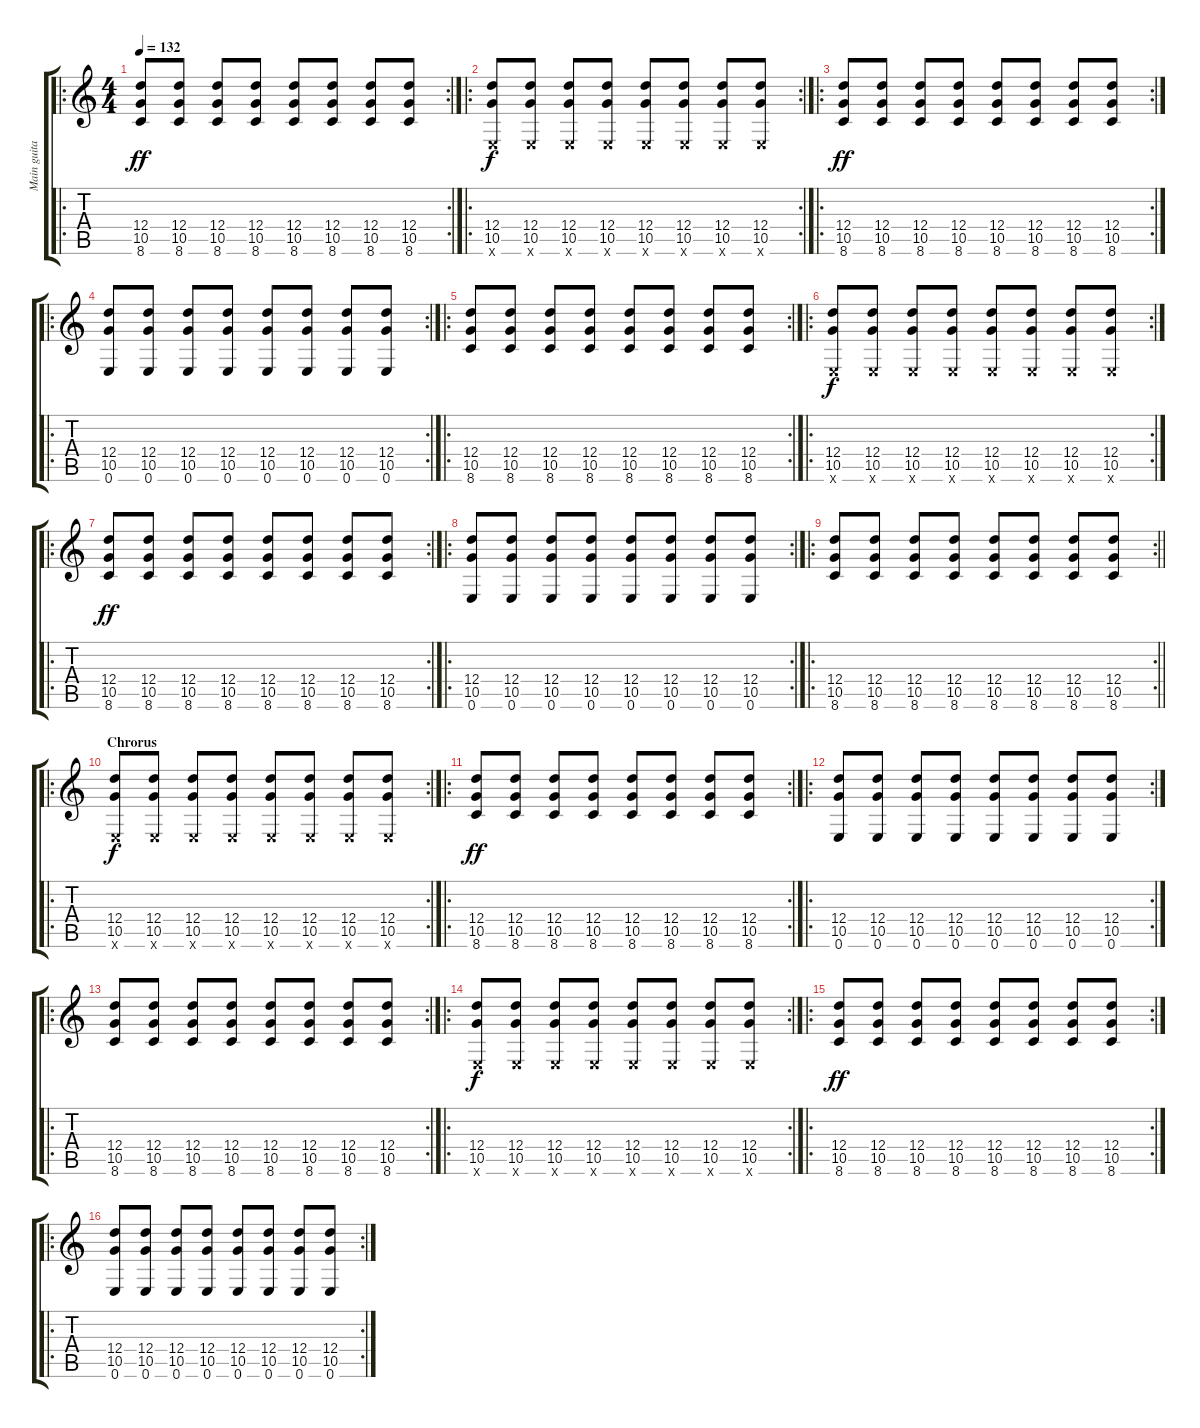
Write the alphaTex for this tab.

\track ("Main guitar" "Main guita") {instrument overdrivenguitar}
\staff {score tabs}
\tuning (E4 B3 G3 D3 A2 E2) {hide}
\ro
\rc 2
\ts (4 4)
\tempo 132
\clef g2
\ks c
(12.4 10.5 8.6).8{dy ff} (12.4 10.5 8.6).8 (12.4 10.5 8.6).8 (12.4 10.5 8.6).8 (12.4 10.5 8.6).8 (12.4 10.5 8.6).8 (12.4 10.5 8.6).8 (12.4 10.5 8.6).8 |
\ro
\rc 2
(12.4 10.5 0.6{x}).8{dy f volume 13 balance 8 instrument electricguitarjazz} (12.4 10.5 0.6{x}).8 (12.4 10.5 0.6{x}).8 (12.4 10.5 0.6{x}).8 (12.4 10.5 0.6{x}).8 (12.4 10.5 0.6{x}).8 (12.4 10.5 0.6{x}).8 (12.4 10.5 0.6{x}).8 |
\ro
\rc 2
(12.4 10.5 8.6).8{dy ff} (12.4 10.5 8.6).8 (12.4 10.5 8.6).8 (12.4 10.5 8.6).8 (12.4 10.5 8.6).8 (12.4 10.5 8.6).8 (12.4 10.5 8.6).8 (12.4 10.5 8.6).8 |
\ro
\rc 2
(12.4 10.5 0.6).8 (12.4 10.5 0.6).8 (12.4 10.5 0.6).8 (12.4 10.5 0.6).8 (12.4 10.5 0.6).8 (12.4 10.5 0.6).8 (12.4 10.5 0.6).8 (12.4 10.5 0.6).8 |
\ro
\rc 2
(12.4 10.5 8.6).8 (12.4 10.5 8.6).8 (12.4 10.5 8.6).8 (12.4 10.5 8.6).8 (12.4 10.5 8.6).8 (12.4 10.5 8.6).8 (12.4 10.5 8.6).8 (12.4 10.5 8.6).8 |
\ro
\rc 2
(12.4 10.5 0.6{x}).8{dy f volume 13 balance 8 instrument electricguitarjazz} (12.4 10.5 0.6{x}).8 (12.4 10.5 0.6{x}).8 (12.4 10.5 0.6{x}).8 (12.4 10.5 0.6{x}).8 (12.4 10.5 0.6{x}).8 (12.4 10.5 0.6{x}).8 (12.4 10.5 0.6{x}).8 |
\ro
\rc 2
(12.4 10.5 8.6).8{dy ff} (12.4 10.5 8.6).8 (12.4 10.5 8.6).8 (12.4 10.5 8.6).8 (12.4 10.5 8.6).8 (12.4 10.5 8.6).8 (12.4 10.5 8.6).8 (12.4 10.5 8.6).8 |
\ro
\rc 2
(12.4 10.5 0.6).8 (12.4 10.5 0.6).8 (12.4 10.5 0.6).8 (12.4 10.5 0.6).8 (12.4 10.5 0.6).8 (12.4 10.5 0.6).8 (12.4 10.5 0.6).8 (12.4 10.5 0.6).8 |
\ro
\rc 2
\barLineRight lightlight
(12.4 10.5 8.6).8 (12.4 10.5 8.6).8 (12.4 10.5 8.6).8 (12.4 10.5 8.6).8 (12.4 10.5 8.6).8 (12.4 10.5 8.6).8 (12.4 10.5 8.6).8 (12.4 10.5 8.6).8 |
\ro
\rc 2
\section ("" "Chrorus")
(12.4 10.5 0.6{x}).8{dy f volume 13 balance 8 instrument electricguitarjazz} (12.4 10.5 0.6{x}).8 (12.4 10.5 0.6{x}).8 (12.4 10.5 0.6{x}).8 (12.4 10.5 0.6{x}).8 (12.4 10.5 0.6{x}).8 (12.4 10.5 0.6{x}).8 (12.4 10.5 0.6{x}).8 |
\ro
\rc 2
(12.4 10.5 8.6).8{dy ff} (12.4 10.5 8.6).8 (12.4 10.5 8.6).8 (12.4 10.5 8.6).8 (12.4 10.5 8.6).8 (12.4 10.5 8.6).8 (12.4 10.5 8.6).8 (12.4 10.5 8.6).8 |
\ro
\rc 2
(12.4 10.5 0.6).8 (12.4 10.5 0.6).8 (12.4 10.5 0.6).8 (12.4 10.5 0.6).8 (12.4 10.5 0.6).8 (12.4 10.5 0.6).8 (12.4 10.5 0.6).8 (12.4 10.5 0.6).8 |
\ro
\rc 2
(12.4 10.5 8.6).8 (12.4 10.5 8.6).8 (12.4 10.5 8.6).8 (12.4 10.5 8.6).8 (12.4 10.5 8.6).8 (12.4 10.5 8.6).8 (12.4 10.5 8.6).8 (12.4 10.5 8.6).8 |
\ro
\rc 2
(12.4 10.5 0.6{x}).8{dy f volume 13 balance 8 instrument electricguitarjazz} (12.4 10.5 0.6{x}).8 (12.4 10.5 0.6{x}).8 (12.4 10.5 0.6{x}).8 (12.4 10.5 0.6{x}).8 (12.4 10.5 0.6{x}).8 (12.4 10.5 0.6{x}).8 (12.4 10.5 0.6{x}).8 |
\ro
\rc 2
(12.4 10.5 8.6).8{dy ff} (12.4 10.5 8.6).8 (12.4 10.5 8.6).8 (12.4 10.5 8.6).8 (12.4 10.5 8.6).8 (12.4 10.5 8.6).8 (12.4 10.5 8.6).8 (12.4 10.5 8.6).8 |
\ro
\rc 2
(12.4 10.5 0.6).8 (12.4 10.5 0.6).8 (12.4 10.5 0.6).8 (12.4 10.5 0.6).8 (12.4 10.5 0.6).8 (12.4 10.5 0.6).8 (12.4 10.5 0.6).8 (12.4 10.5 0.6).8
